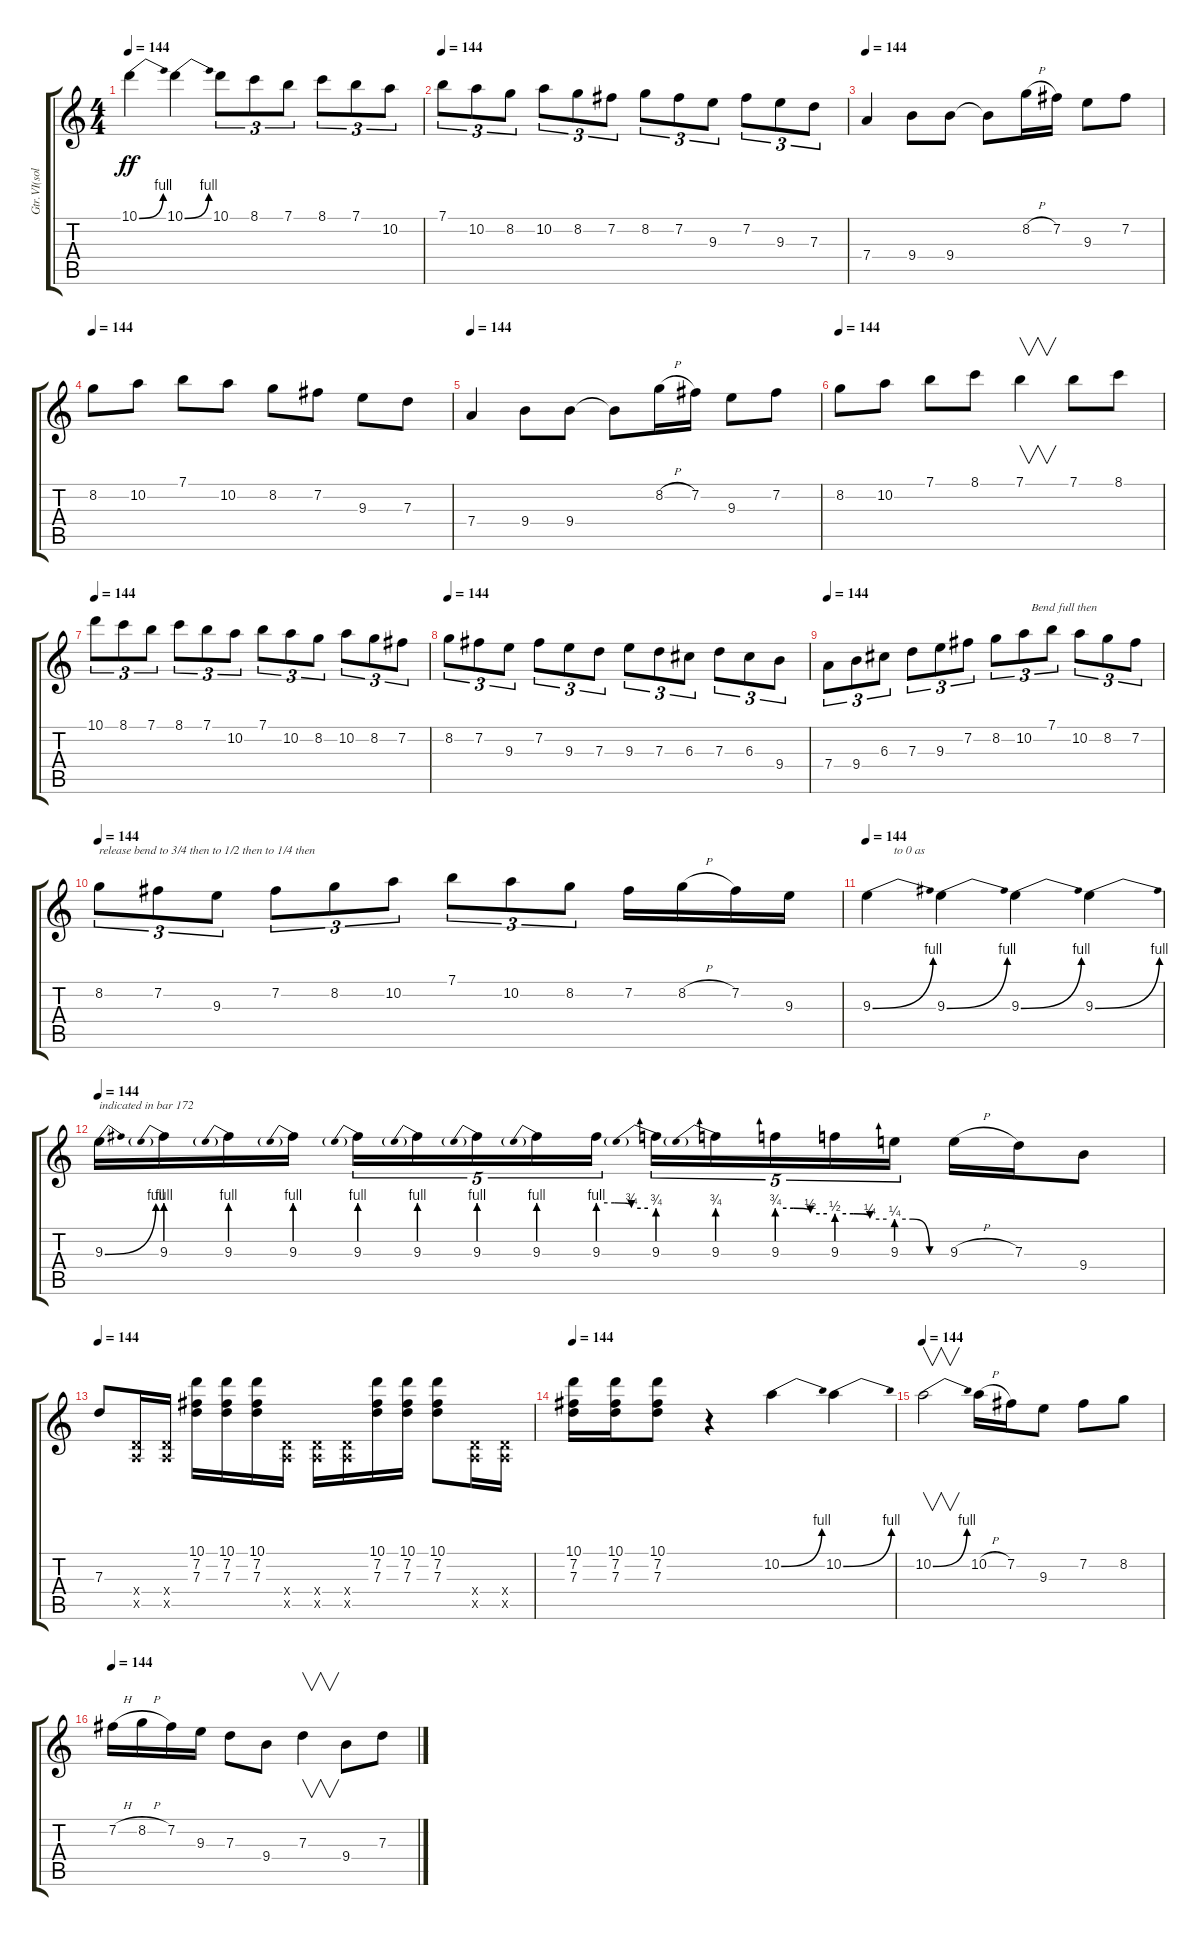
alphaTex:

\track ("Gtr.VI(solo)" "Gtr.VI(sol") {instrument distortionguitar}
\staff {score tabs}
\tuning (E4 B3 G3 D3 A2 E2) {hide}
\ts (4 4)
\tempo 144
\clef g2
\ks c
10.1{be (bend 0 0 60 4)}.4{dy ff} 10.1{be (bend 0 0 60 4)}.4 10.1.8{tu (3 2)} 8.1.8{tu (3 2)} 7.1.8{tu (3 2)} 8.1.8{tu (3 2)} 7.1.8{tu (3 2)} 10.2.8{tu (3 2)} |
\tempo 144
7.1.8{tu (3 2)} 10.2.8{tu (3 2)} 8.2.8{tu (3 2)} 10.2.8{tu (3 2)} 8.2.8{tu (3 2)} 7.2.8{tu (3 2)} 8.2.8{tu (3 2)} 7.2.8{tu (3 2)} 9.3.8{tu (3 2)} 7.2.8{tu (3 2)} 9.3.8{tu (3 2)} 7.3.8{tu (3 2)} |
\tempo 144
7.4.4 9.4.8 9.4.8 9.4{t}.8 8.2{h}.16 7.2.16 9.3.8 7.2.8 |
\tempo 144
8.2.8 10.2.8 7.1.8 10.2.8 8.2.8 7.2.8 9.3.8 7.3.8 |
\tempo 144
7.4.4 9.4.8 9.4.8 9.4{t}.8 8.2{h}.16 7.2.16 9.3.8 7.2.8 |
\tempo 144
8.2.8 10.2.8 7.1.8 8.1.8 7.1.4{v} 7.1.8 8.1.8 |
\tempo 144
10.1.8{tu (3 2)} 8.1.8{tu (3 2)} 7.1.8{tu (3 2)} 8.1.8{tu (3 2)} 7.1.8{tu (3 2)} 10.2.8{tu (3 2)} 7.1.8{tu (3 2)} 10.2.8{tu (3 2)} 8.2.8{tu (3 2)} 10.2.8{tu (3 2)} 8.2.8{tu (3 2)} 7.2.8{tu (3 2)} |
\tempo 144
8.2.8{tu (3 2)} 7.2.8{tu (3 2)} 9.3.8{tu (3 2)} 7.2.8{tu (3 2)} 9.3.8{tu (3 2)} 7.3.8{tu (3 2)} 9.3.8{tu (3 2)} 7.3.8{tu (3 2)} 6.3.8{tu (3 2)} 7.3.8{tu (3 2)} 6.3.8{tu (3 2)} 9.4.8{tu (3 2)} |
\tempo 144
7.4.8{tu (3 2)} 9.4.8{tu (3 2)} 6.3.8{tu (3 2)} 7.3.8{tu (3 2)} 9.3.8{tu (3 2)} 7.2.8{tu (3 2) txt "                     Bend full then"} 8.2.8{tu (3 2)} 10.2.8{tu (3 2)} 7.1.8{tu (3 2)} 10.2.8{tu (3 2)} 8.2.8{tu (3 2)} 7.2.8{tu (3 2)} |
\tempo 144
8.2.8{tu (3 2) txt "release bend to 3/4 then to 1/2 then to 1/4 then "} 7.2.8{tu (3 2)} 9.3.8{tu (3 2)} 7.2.8{tu (3 2)} 8.2.8{tu (3 2)} 10.2.8{tu (3 2)} 7.1.8{tu (3 2)} 10.2.8{tu (3 2)} 8.2.8{tu (3 2)} 7.2.16 8.2{h}.16 7.2.16 9.3.16 |
\tempo 144
9.3{be (bend 0 0 60 4)}.4{txt "         to 0 as "} 9.3{be (bend 0 0 60 4)}.4 9.3{be (bend 0 0 60 4)}.4 9.3{be (bend 0 0 60 4)}.4 |
\tempo 144
9.3{be (bend 0 0 60 4)}.16{txt "indicated in bar 172"} 9.3{be (prebend 0 4 60 4)}.16 9.3{be (prebend 0 4 60 4)}.16 9.3{be (prebend 0 4 60 4)}.16 9.3{be (prebend 0 4 60 4)}.16{tu (5 4)} 9.3{be (prebend 0 4 60 4)}.16{tu (5 4)} 9.3{be (prebend 0 4 60 4)}.16{tu (5 4)} 9.3{be (prebend 0 4 60 4)}.16{tu (5 4)} 9.3{be (custom 0 4 20 4 40 3 60 3)}.16{tu (5 4)} 9.3{be (prebend 0 3 60 3)}.16{tu (5 4)} 9.3{be (prebend 0 3 60 3)}.16{tu (5 4)} 9.3{be (custom 0 3 20 3 40 2 60 2)}.16{tu (5 4)} 9.3{be (custom 0 2 20 2 40 1 60 1)}.16{tu (5 4)} 9.3{be (custom 0 1 20 1 40 0 60 0)}.16{tu (5 4)} 9.3{h}.16 7.3.16 9.4.8 |
\tempo 144
7.3.8 (0.4{x} 0.5{x}).16 (0.4{x} 0.5{x}).16 (10.1 7.2 7.3).16 (10.1 7.2 7.3).16 (10.1 7.2 7.3).16 (0.4{x} 0.5{x}).16 (0.4{x} 0.5{x}).16 (0.4{x} 0.5{x}).16 (10.1 7.2 7.3).16 (10.1 7.2 7.3).16 (10.1 7.2 7.3).8 (0.4{x} 0.5{x}).16 (0.4{x} 0.5{x}).16 |
\tempo 144
(10.1 7.2 7.3).16 (10.1 7.2 7.3).16 (10.1 7.2 7.3).8 r.4 10.2{be (bend 0 0 60 4)}.4 10.2{be (bend 0 0 60 4)}.4 |
\tempo 144
10.2{be (bend 0 0 60 4)}.2{v} 10.2{h}.16 7.2.16 9.3.8 7.2.8 8.2.8 |
\tempo 144
7.2{h}.16 8.2{h}.16 7.2.16 9.3.16 7.3.8 9.4.8 7.3.4{v} 9.4.8 7.3.8
